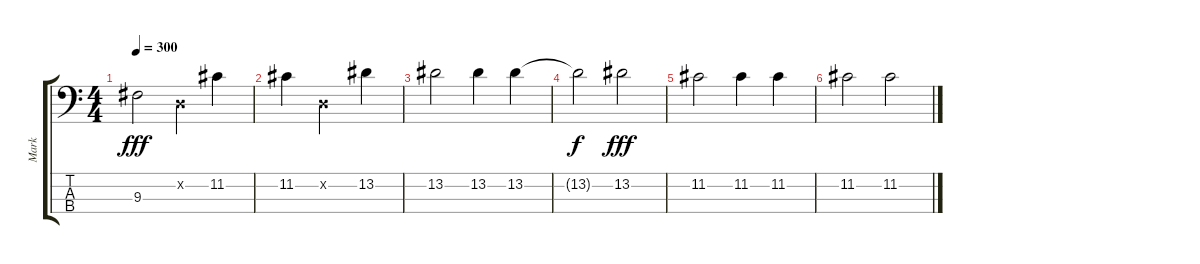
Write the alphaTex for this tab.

\track ("Mark" "Mark") {instrument electricbasspick}
\staff {score tabs}
\tuning (G2 D2 A1 E1) {hide}
\ts (4 4)
\tempo 300
\clef f4
\ks c
9.3.2{dy fff} 0.2{x}.4 11.2.4 |
11.2.4 0.2{x}.2 13.2.4 |
13.2.2 13.2.4 13.2.4 |
13.2{t}.2{dy f} 13.2.2{dy fff} |
11.2.2 11.2.4 11.2.4 |
11.2.2 11.2.2
